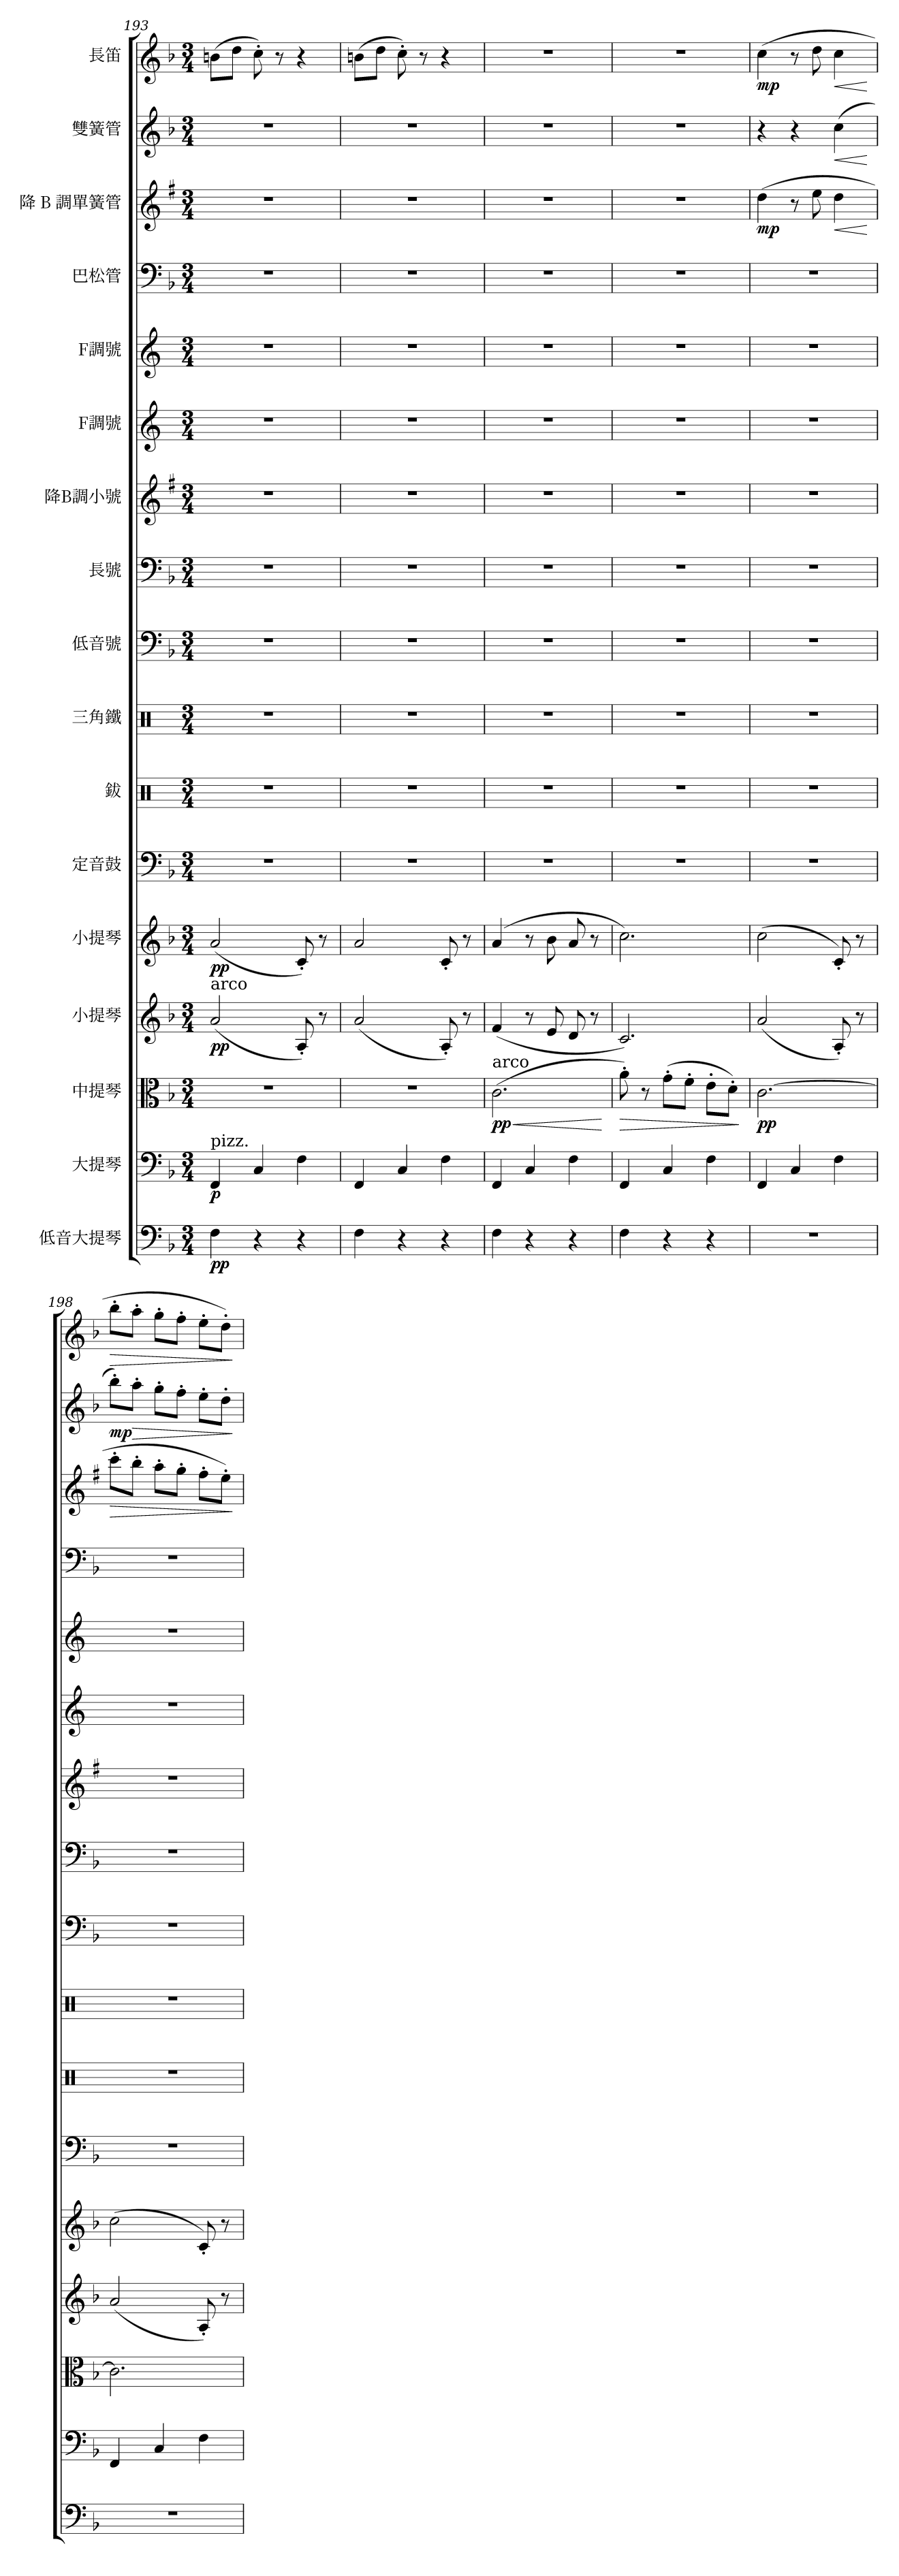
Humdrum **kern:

**kern	**dynam	**kern	**dynam	**kern	**dynam	**kern	**dynam	**kern	**dynam	**kern	**kern	**kern	**kern	**kern	**kern	**kern	**kern	**kern	**kern	**dynam	**kern	**dynam	**kern	**dynam
*part17	*part17	*part16	*part16	*part15	*part15	*part14	*part14	*part13	*part13	*part12	*part11	*part10	*part9	*part8	*part7	*part6	*part5	*part4	*part3	*part3	*part2	*part2	*part1	*part1
*staff17	*staff17	*staff16	*staff16	*staff15	*staff15	*staff14	*staff14	*staff13	*staff13	*staff12	*staff11	*staff10	*staff9	*staff8	*staff7	*staff6	*staff5	*staff4	*staff3	*staff3	*staff2	*staff2	*staff1	*staff1
*I"低音大提琴	*	*I"大提琴	*	*I"中提琴	*	*I"小提琴	*	*I"小提琴	*	*I"定音鼓	*I"鈸	*I"三角鐵	*I"低音號	*I"長號	*I"降B調小號	*I"F調號	*I"F調號	*I"巴松管	*I"降 B 調單簧管	*	*I"雙簧管	*	*I"長笛	*
*clefF4	*	*clefF4	*	*clefC3	*	*clefG2	*	*clefG2	*	*clefF4	*clefX	*clefX	*clefF4	*clefF4	*clefG2	*clefG2	*clefG2	*clefF4	*clefG2	*	*clefG2	*	*clefG2	*
*ITrd7c12	*	*	*	*	*	*	*	*	*	*	*	*	*	*	*ITrd1c2	*ITrd4c7	*ITrd4c7	*	*ITrd1c2	*	*	*	*	*
*k[b-]	*	*k[b-]	*	*k[b-]	*	*k[b-]	*	*k[b-]	*	*k[b-]	*k[]	*k[]	*k[b-]	*k[b-]	*k[b-]	*k[b-]	*k[b-]	*k[b-]	*k[b-]	*	*k[b-]	*	*k[b-]	*
*M3/4	*	*M3/4	*	*M3/4	*	*M3/4	*	*M3/4	*	*M3/4	*M3/4	*M3/4	*M3/4	*M3/4	*M3/4	*M3/4	*M3/4	*M3/4	*M3/4	*	*M3/4	*	*M3/4	*
*MM126	*	*MM126	*	*MM126	*	*MM126	*	*MM126	*	*MM126	*MM126	*MM126	*MM126	*MM126	*MM126	*MM126	*MM126	*MM126	*MM126	*	*MM126	*	*MM126	*
=193	=193	=193	=193	=193	=193	=193	=193	=193	=193	=193	=193	=193	=193	=193	=193	=193	=193	=193	=193	=193	=193	=193	=193	=193
!	!	!	!	!	!	!LO:TX:a:t=arco	!	!	!	!	!	!	!	!	!	!	!	!	!	!	!	!	!	!
!	!	!LO:TX:a:t=pizz.	!	!	!	!	!	!	!	!	!	!	!	!	!	!	!	!	!	!	!	!	!	!
!	!LO:DY:b	!	!LO:DY:b	!	!	!	!LO:DY:b	!	!LO:DY:b	!	!	!	!	!	!	!	!	!	!	!	!	!	!	!
4FF\	pp	4FF/	p	2.r	.	(<2a/	pp	(<2a/	pp	2.r	2.r	2.r	2.r	2.r	2.r	2.r	2.r	2.r	2.r	.	2.r	.	(>8bn\L	.
.	.	.	.	.	.	.	.	.	.	.	.	.	.	.	.	.	.	.	.	.	.	.	8dd\J	.
4r	.	4C/	.	.	.	.	.	.	.	.	.	.	.	.	.	.	.	.	.	.	.	.	8cc'\)	.
.	.	.	.	.	.	.	.	.	.	.	.	.	.	.	.	.	.	.	.	.	.	.	8r	.
4r	.	4F\	.	.	.	8A'/)	.	8c'/)	.	.	.	.	.	.	.	.	.	.	.	.	.	.	4r	.
.	.	.	.	.	.	8r	.	8r	.	.	.	.	.	.	.	.	.	.	.	.	.	.	.	.
=194	=194	=194	=194	=194	=194	=194	=194	=194	=194	=194	=194	=194	=194	=194	=194	=194	=194	=194	=194	=194	=194	=194	=194	=194
4FF\	.	4FF/	.	2.r	.	(<2a/	.	2a/	.	2.r	2.r	2.r	2.r	2.r	2.r	2.r	2.r	2.r	2.r	.	2.r	.	(>8bn\L	.
.	.	.	.	.	.	.	.	.	.	.	.	.	.	.	.	.	.	.	.	.	.	.	8dd\J	.
4r	.	4C/	.	.	.	.	.	.	.	.	.	.	.	.	.	.	.	.	.	.	.	.	8cc'\)	.
.	.	.	.	.	.	.	.	.	.	.	.	.	.	.	.	.	.	.	.	.	.	.	8r	.
4r	.	4F\	.	.	.	8A'/)	.	8c'/	.	.	.	.	.	.	.	.	.	.	.	.	.	.	4r	.
.	.	.	.	.	.	8r	.	8r	.	.	.	.	.	.	.	.	.	.	.	.	.	.	.	.
!!LO:PB:g=z
=195	=195	=195	=195	=195	=195	=195	=195	=195	=195	=195	=195	=195	=195	=195	=195	=195	=195	=195	=195	=195	=195	=195	=195	=195
!	!	!	!	!LO:TX:a:t=arco	!	!	!	!	!	!	!	!	!	!	!	!	!	!	!	!	!	!	!	!
!	!	!	!	!	!LO:HP:b	!	!	!	!	!	!	!	!	!	!	!	!	!	!	!	!	!	!	!
!	!	!	!	!	!LO:DY:n=1:b	!	!	!	!	!	!	!	!	!	!	!	!	!	!	!	!	!	!	!
4FF\	.	4FF/	.	(>2.c\	< pp	(<4f/	.	(>4a/	.	2.r	2.r	2.r	2.r	2.r	2.r	2.r	2.r	2.r	2.r	.	2.r	.	2.r	.
4r	.	4C/	.	.	.	8r	.	8r	.	.	.	.	.	.	.	.	.	.	.	.	.	.	.	.
.	.	.	.	.	.	8e/	.	8b-\	.	.	.	.	.	.	.	.	.	.	.	.	.	.	.	.
4r	.	4F\	.	.	.	8d/	.	8a/	.	.	.	.	.	.	.	.	.	.	.	.	.	.	.	.
.	.	.	.	.	.	8r	.	8r	.	.	.	.	.	.	.	.	.	.	.	.	.	.	.	.
.	.	.	.	.	[	.	.	.	.	.	.	.	.	.	.	.	.	.	.	.	.	.	.	.
=196	=196	=196	=196	=196	=196	=196	=196	=196	=196	=196	=196	=196	=196	=196	=196	=196	=196	=196	=196	=196	=196	=196	=196	=196
!	!	!	!	!	!LO:HP:b	!	!	!	!	!	!	!	!	!	!	!	!	!	!	!	!	!	!	!
4FF\	.	4FF/	.	8a'\)	>	2.c/)	.	2.cc\)	.	2.r	2.r	2.r	2.r	2.r	2.r	2.r	2.r	2.r	2.r	.	2.r	.	2.r	.
.	.	.	.	8r	.	.	.	.	.	.	.	.	.	.	.	.	.	.	.	.	.	.	.	.
4r	.	4C/	.	(>8g'\L	.	.	.	.	.	.	.	.	.	.	.	.	.	.	.	.	.	.	.	.
.	.	.	.	8f'\J	.	.	.	.	.	.	.	.	.	.	.	.	.	.	.	.	.	.	.	.
4r	.	4F\	.	8e'\L	.	.	.	.	.	.	.	.	.	.	.	.	.	.	.	.	.	.	.	.
.	.	.	.	8d'\J)	.	.	.	.	.	.	.	.	.	.	.	.	.	.	.	.	.	.	.	.
.	.	.	.	.	]	.	.	.	.	.	.	.	.	.	.	.	.	.	.	.	.	.	.	.
=197	=197	=197	=197	=197	=197	=197	=197	=197	=197	=197	=197	=197	=197	=197	=197	=197	=197	=197	=197	=197	=197	=197	=197	=197
!	!	!	!	!	!LO:DY:b	!	!	!	!	!	!	!	!	!	!	!	!	!	!	!LO:DY:b	!	!	!	!LO:DY:b
2.r	.	4FF/	.	[2.c\	pp	(<2a/	.	(>2cc\	.	2.r	2.r	2.r	2.r	2.r	2.r	2.r	2.r	2.r	(>4cc\	mp	4r	.	(>4cc\	mp
.	.	4C/	.	.	.	.	.	.	.	.	.	.	.	.	.	.	.	.	8r	.	4r	.	8r	.
.	.	.	.	.	.	.	.	.	.	.	.	.	.	.	.	.	.	.	8dd\	.	.	.	8dd\	.
!	!	!	!	!	!	!	!	!	!	!	!	!	!	!	!	!	!	!	!	!LO:HP:b	!	!LO:HP:b	!	!LO:HP:b
.	.	4F\	.	.	.	8A'/)	.	8c'/)	.	.	.	.	.	.	.	.	.	.	4cc\	<	(>4cc\	<	4cc\	<
.	.	.	.	.	.	8r	.	8r	.	.	.	.	.	.	.	.	.	.	.	.	.	.	.	.
.	.	.	.	.	.	.	.	.	.	.	.	.	.	.	.	.	.	.	.	[	.	[	.	[
=198	=198	=198	=198	=198	=198	=198	=198	=198	=198	=198	=198	=198	=198	=198	=198	=198	=198	=198	=198	=198	=198	=198	=198	=198
!	!	!	!	!	!	!	!	!	!	!	!	!	!	!	!	!	!	!	!	!LO:HP:b	!	!LO:DY:b	!	!LO:HP:b
2.r	.	4FF/	.	2.c\]	.	(<2a/	.	(>2cc\	.	2.r	2.r	2.r	2.r	2.r	2.r	2.r	2.r	2.r	8bb-'\L	>	8bb-'\L)	mp	8bb-'\L	>
!	!	!	!	!	!	!	!	!	!	!	!	!	!	!	!	!	!	!	!	!	!	!LO:HP:b	!	!
.	.	.	.	.	.	.	.	.	.	.	.	.	.	.	.	.	.	.	8aa'\J	.	8aa'\J	>	8aa'\J	.
.	.	4C/	.	.	.	.	.	.	.	.	.	.	.	.	.	.	.	.	8gg'\L	.	8gg'\L	.	8gg'\L	.
.	.	.	.	.	.	.	.	.	.	.	.	.	.	.	.	.	.	.	8ff'\J	.	8ff'\J	.	8ff'\J	.
.	.	4F\	.	.	.	8A'/)	.	8c'/)	.	.	.	.	.	.	.	.	.	.	8ee'\L	.	8ee'\L	.	8ee'\L	.
.	.	.	.	.	.	8r	.	8r	.	.	.	.	.	.	.	.	.	.	8dd'\J)	.	8dd'\J	.	8dd'\J)	.
.	.	.	.	.	.	.	.	.	.	.	.	.	.	.	.	.	.	.	.	]	.	]	.	]
=	=	=	=	=	=	=	=	=	=	=	=	=	=	=	=	=	=	=	=	=	=	=	=	=
*-	*-	*-	*-	*-	*-	*-	*-	*-	*-	*-	*-	*-	*-	*-	*-	*-	*-	*-	*-	*-	*-	*-	*-	*-
